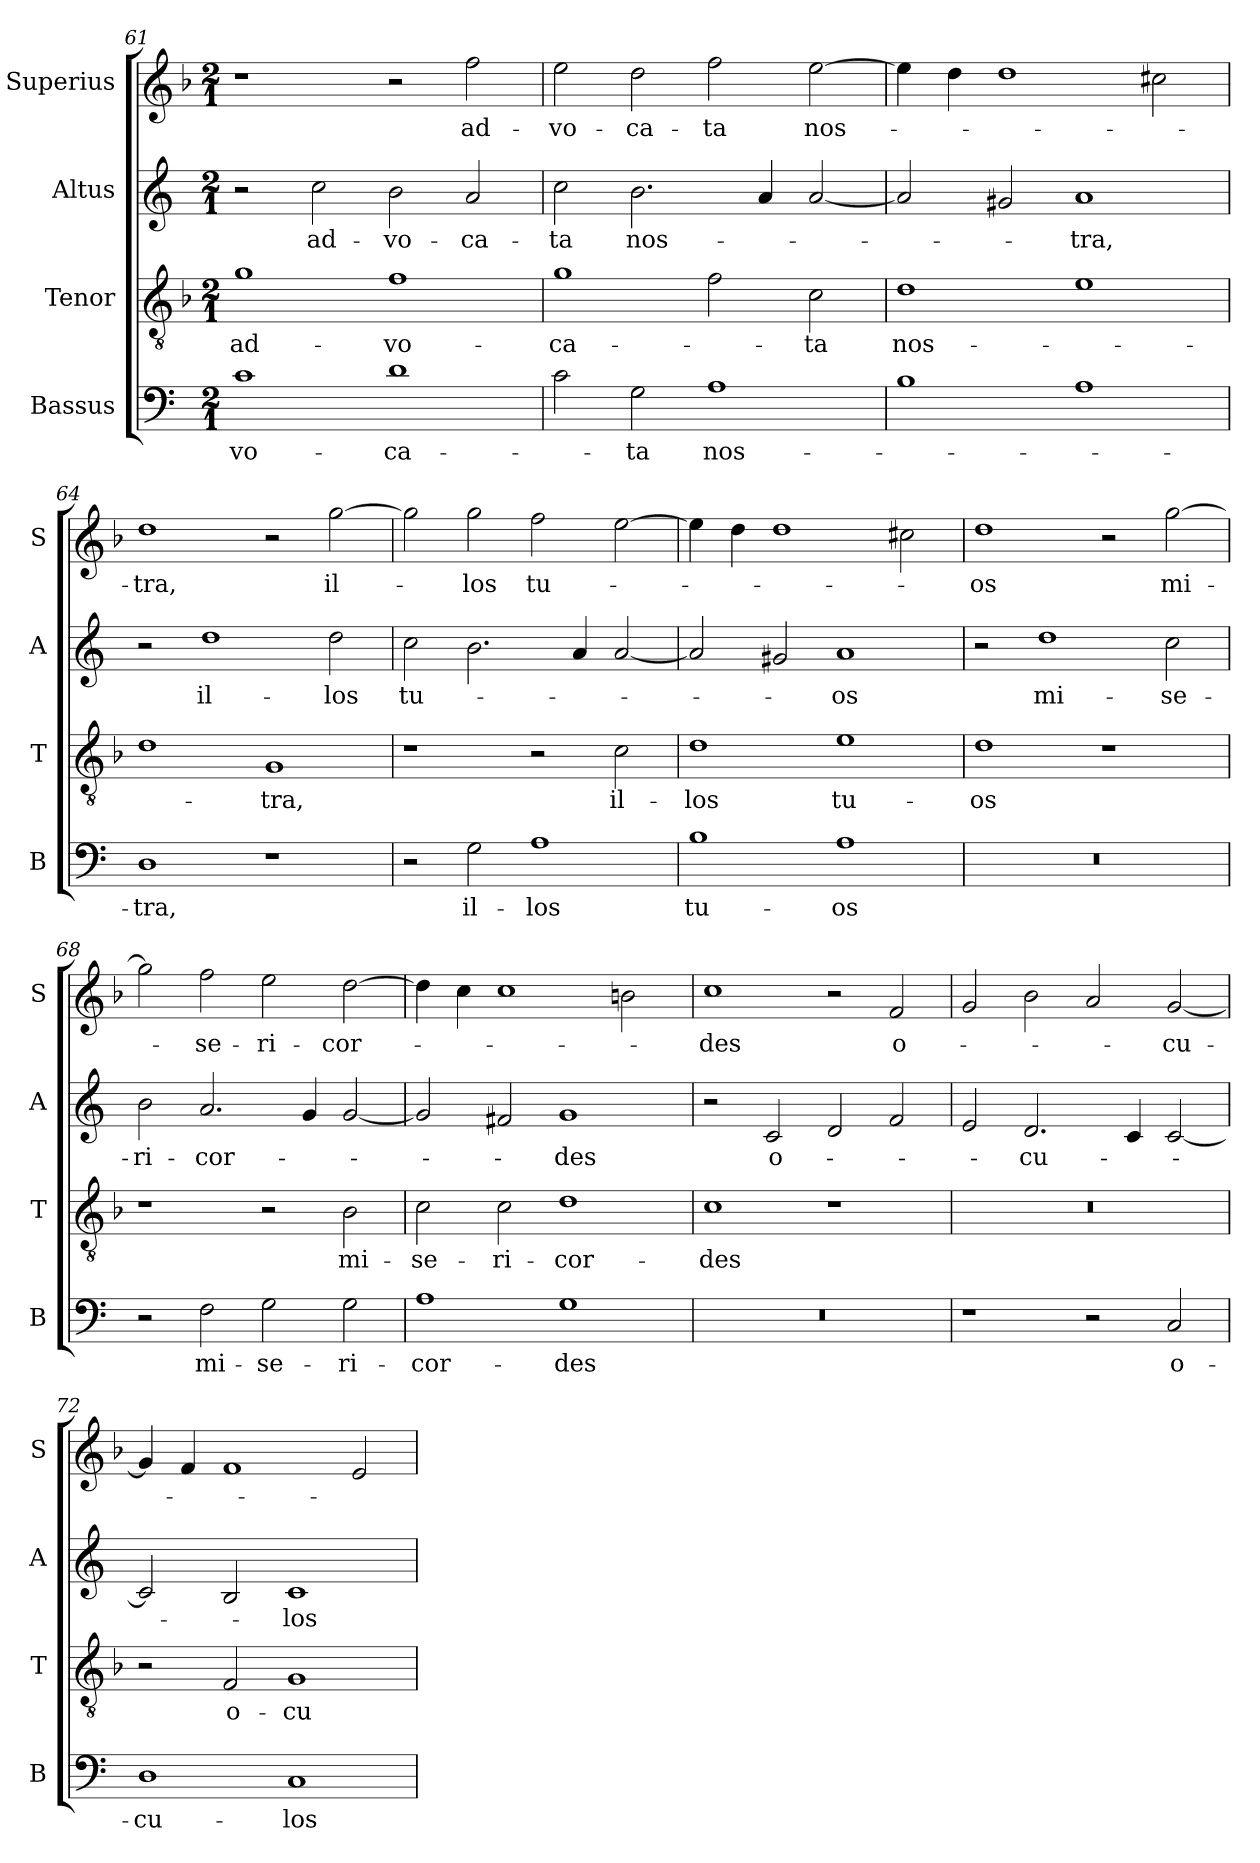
**kern	**text	**kern	**text	**kern	**text	**kern	**text
*part4	*part4	*part3	*part3	*part2	*part2	*part1	*part1
*staff4	*staff4	*staff3	*staff3	*staff2	*staff2	*staff1	*staff1
*I"Bassus	*	*I"Tenor	*	*I"Altus	*	*I"Superius	*
*I'B	*	*I'T	*	*I'A	*	*I'S	*
*clefF4	*	*clefGv2	*	*clefG2	*	*clefG2	*
*k[]	*	*k[b-]	*	*k[]	*	*k[b-]	*
*M2/1	*	*M2/1	*	*M2/1	*	*M2/1	*
=61	=61	=61	=61	=61	=61	=61	=61
1c	-vo-	1g	ad-	2r	.	1r	.
.	.	.	.	2cc\	ad-	.	.
1d	-ca-	1f	-vo-	2b\	-vo-	2r	.
.	.	.	.	2a/	-ca-	2ff\	ad-
=62	=62	=62	=62	=62	=62	=62	=62
2c\	.	1g	-ca-	2cc\	-ta	2ee\	-vo-
2G\	-ta	.	.	2.b\	nos-	2dd\	-ca-
1A	nos-	2f\	.	.	.	2ff\	-ta
.	.	.	.	4a/	.	.	.
.	.	2c\	-ta	[2a/	.	[2ee\	nos-
=63	=63	=63	=63	=63	=63	=63	=63
1B	.	1d	nos-	2a/]	.	4ee\]	.
.	.	.	.	.	.	4dd\	.
.	.	.	.	2g#X/	.	1dd	.
1A	.	1e	.	1a	-tra,	.	.
.	.	.	.	.	.	2cc#X\	.
=64	=64	=64	=64	=64	=64	=64	=64
1D	-tra,	1d	.	2r	.	1dd	-tra,
.	.	.	.	1dd	il-	.	.
1r	.	1G	-tra,	.	.	2r	.
.	.	.	.	2dd\	-los	[2gg\	il-
=65	=65	=65	=65	=65	=65	=65	=65
2r	.	1r	.	2cc\	tu-	2gg\]	.
2G\	il-	.	.	2.b\	.	2gg\	-los
1A	-los	2r	.	.	.	2ff\	tu-
.	.	.	.	4a/	.	.	.
.	.	2c\	il-	[2a/	.	[2ee\	.
=66	=66	=66	=66	=66	=66	=66	=66
1B	tu-	1d	-los	2a/]	.	4ee\]	.
.	.	.	.	.	.	4dd\	.
.	.	.	.	2g#X/	.	1dd	.
1A	-os	1e	tu-	1a	-os	.	.
.	.	.	.	.	.	2cc#X\	.
=67	=67	=67	=67	=67	=67	=67	=67
0r	.	1d	-os	2r	.	1dd	-os
.	.	.	.	1dd	mi-	.	.
.	.	1r	.	.	.	2r	.
.	.	.	.	2cc\	-se-	[2gg\	mi-
=68	=68	=68	=68	=68	=68	=68	=68
2r	.	1r	.	2b\	-ri-	2gg\]	.
2F\	mi-	.	.	2.a/	-cor-	2ff\	-se-
2G\	-se-	2r	.	.	.	2ee\	-ri-
.	.	.	.	4g/	.	.	.
2G\	-ri-	2B-\	mi-	[2g/	.	[2dd\	-cor-
=69	=69	=69	=69	=69	=69	=69	=69
1A	-cor-	2c\	-se-	2g/]	.	4dd\]	.
.	.	.	.	.	.	4cc\	.
.	.	2c\	-ri-	2f#X/	.	1cc	.
1G	-des	1d	-cor-	1g	-des	.	.
.	.	.	.	.	.	2bn\	.
=70	=70	=70	=70	=70	=70	=70	=70
0r	.	1c	-des	2r	.	1cc	-des
.	.	.	.	2c/	o-	.	.
.	.	1r	.	2d/	.	2r	.
.	.	.	.	2f/	.	2f/	o-
=71	=71	=71	=71	=71	=71	=71	=71
1r	.	0r	.	2e/	.	2g/	.
.	.	.	.	2.d/	-cu-	2b-\	.
2r	.	.	.	.	.	2a/	.
.	.	.	.	4c/	.	.	.
2C/	o-	.	.	[2c/	.	[2g/	-cu-
=72	=72	=72	=72	=72	=72	=72	=72
1D	-cu-	2r	.	2c/]	.	4g/]	.
.	.	.	.	.	.	4f/	.
.	.	2F/	o-	2B/	.	1f	.
1C	-los	1G	-cu-	1c	-los	.	.
.	.	.	.	.	.	2e/	.
=	=	=	=	=	=	=	=
*-	*-	*-	*-	*-	*-	*-	*-
